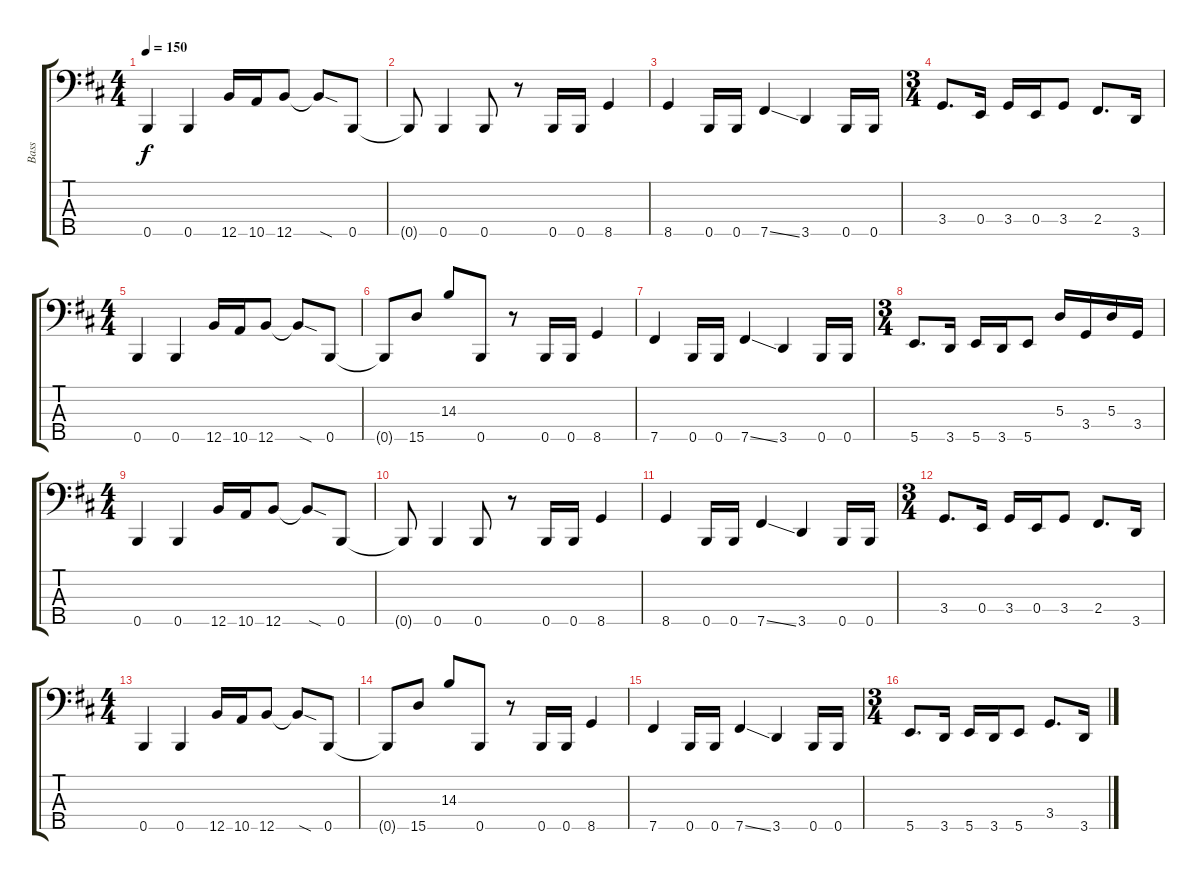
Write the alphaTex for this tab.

\track ("Bass" "Bass") {instrument electricbasspick}
\staff {score tabs}
\tuning (G2 D2 A1 E1 B0) {hide}
\ts (4 4)
\tempo 150
\clef f4
\ks bminor
0.5.4{dy f} 0.5.4 12.5.16 10.5.16 12.5.8 12.5{sod t}.8 0.5.8 |
0.5{t}.8 0.5.4 0.5.8 r.8 0.5.16 0.5.16 8.5.4 |
8.5.4 0.5.16 0.5.16 7.5{ss}.4 3.5.4 0.5.16 0.5.16 |
\ts (3 4)
3.4.8{d} 0.4.16 3.4.16 0.4.16 3.4.8 2.4.8{d} 3.5.16 |
\ts (4 4)
0.5.4 0.5.4 12.5.16 10.5.16 12.5.8 12.5{sod t}.8 0.5.8 |
0.5{t}.8 15.5.8 14.3.8 0.5.8 r.8 0.5.16 0.5.16 8.5.4 |
7.5.4 0.5.16 0.5.16 7.5{ss}.4 3.5.4 0.5.16 0.5.16 |
\ts (3 4)
5.5.8{d} 3.5.16 5.5.16 3.5.16 5.5.8 5.3.16 3.4.16 5.3.16 3.4.16 |
\ts (4 4)
0.5.4 0.5.4 12.5.16 10.5.16 12.5.8 12.5{sod t}.8 0.5.8 |
0.5{t}.8 0.5.4 0.5.8 r.8 0.5.16 0.5.16 8.5.4 |
8.5.4 0.5.16 0.5.16 7.5{ss}.4 3.5.4 0.5.16 0.5.16 |
\ts (3 4)
3.4.8{d} 0.4.16 3.4.16 0.4.16 3.4.8 2.4.8{d} 3.5.16 |
\ts (4 4)
0.5.4 0.5.4 12.5.16 10.5.16 12.5.8 12.5{sod t}.8 0.5.8 |
0.5{t}.8 15.5.8 14.3.8 0.5.8 r.8 0.5.16 0.5.16 8.5.4 |
7.5.4 0.5.16 0.5.16 7.5{ss}.4 3.5.4 0.5.16 0.5.16 |
\ts (3 4)
5.5.8{d} 3.5.16 5.5.16 3.5.16 5.5.8 3.4.8{d} 3.5.16
